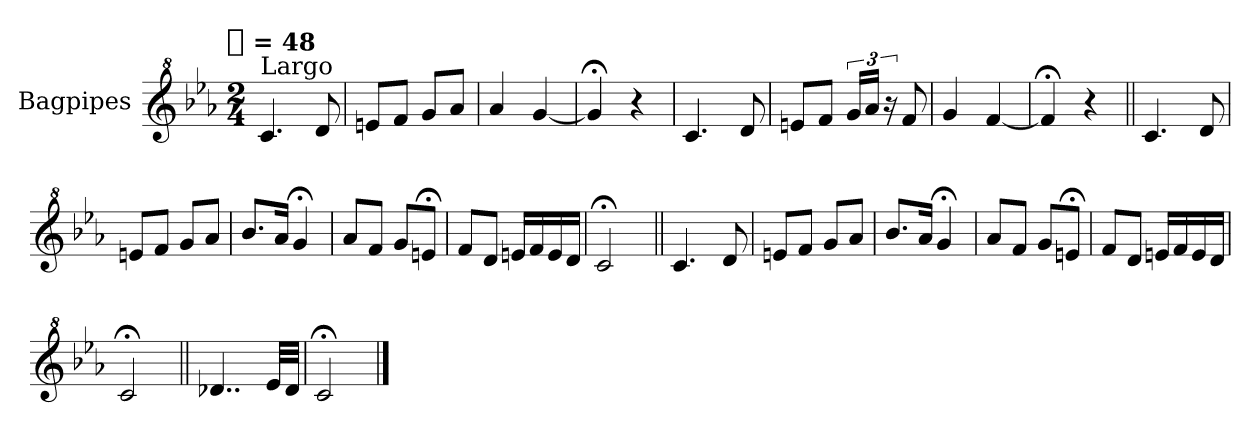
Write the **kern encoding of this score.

**kern
*part1
*staff1
*I"Bagpipes
*I'Bag
*clefG^2
*k[b-e-a-]
*E-:
!!LO:TX:omd:t=[quarter] = 48
*M2/4
*MM48
=1
!LO:TX:a:t=Largo
4.cc
8dd
=
8eenL
8ffJ
8ggL
8aa-J
=
4aa-
[4gg
=
4gg;<]
4r
=
4.cc
8dd
=
8eenL
8ffJ
24ggLL
24aa-JJ
24r
8ff
=
4gg
[4ff
=
4ff;<]
4r
=||
4.cc
8dd
=
8eenL
8ffJ
8ggL
8aa-J
=
8.bb-L
16aa-Jk
4gg;<
=
8aa-L
8ffJ
8ggL
8een;<J
=
8ffL
8ddJ
16eenLL
16ff
16ee
16ddJJ
=
2cc;<
=||
4.cc
8dd
=
8eenL
8ffJ
8ggL
8aa-J
=
8.bb-L
16aa-Jk
4gg;<
=
8aa-L
8ffJ
8ggL
8een;<J
=
8ffL
8ddJ
16eenLL
16ff
16ee
16ddJJ
=
2cc;<
=||
4..dd-X
32ee-LLL
32dd-JJJ
=
2cc;<
==
*-
